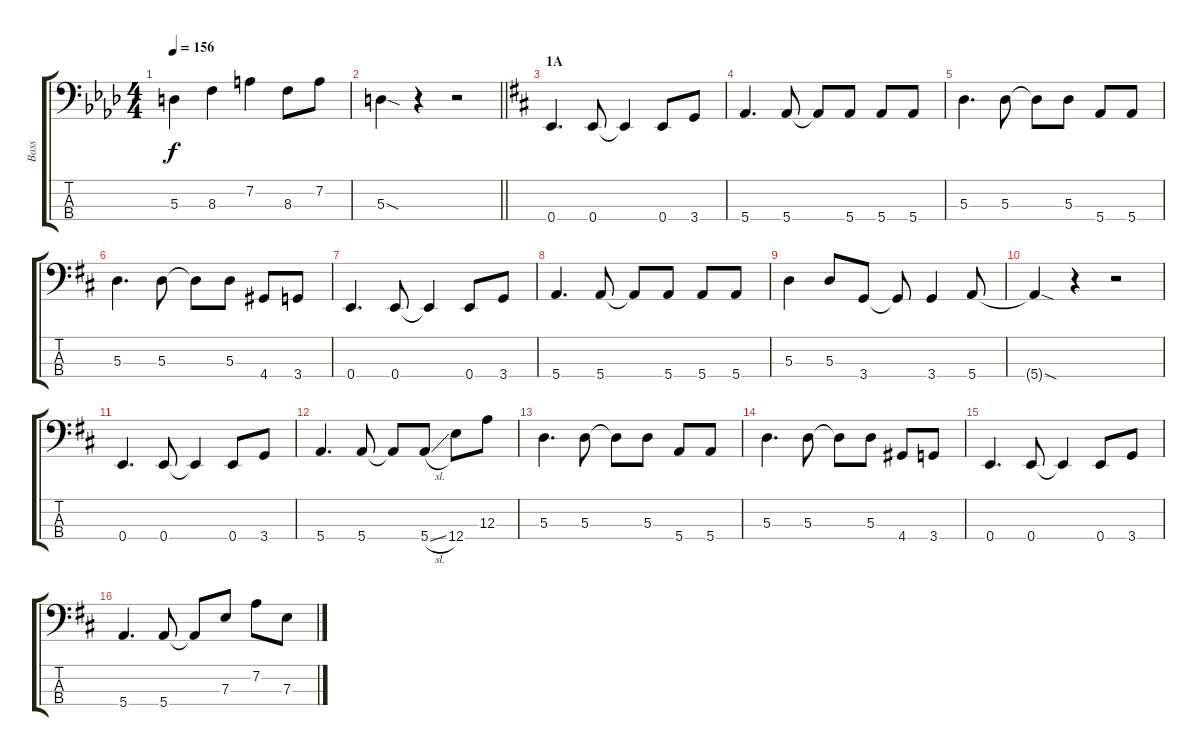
\track ("Bass" "Bass") {instrument electricbasspick}
\staff {score tabs}
\tuning (G2 D2 A1 E1) {hide}
\ts (4 4)
\tempo 156
\clef f4
\ks ab
5.3.4{dy f} 8.3.4 7.2.4 8.3.8 7.2.8 |
\barLineRight lightlight
5.3{sod}.4 r.4 r.2 |
\section ("" "1A")
\ks d
0.4.4{d} 0.4.8 0.4{t}.4 0.4.8 3.4.8 |
5.4.4{d} 5.4.8 5.4{t}.8 5.4.8 5.4.8 5.4.8 |
5.3.4{d} 5.3.8 5.3{t}.8 5.3.8 5.4.8 5.4.8 |
5.3.4{d} 5.3.8 5.3{t}.8 5.3.8 4.4.8 3.4.8 |
0.4.4{d} 0.4.8 0.4{t}.4 0.4.8 3.4.8 |
5.4.4{d} 5.4.8 5.4{t}.8 5.4.8 5.4.8 5.4.8 |
5.3.4 5.3.8 3.4.8 3.4{t}.8 3.4.4 5.4.8 |
5.4{sod t}.4 r.4 r.2 |
0.4.4{d} 0.4.8 0.4{t}.4 0.4.8 3.4.8 |
5.4.4{d} 5.4.8 5.4{t}.8 5.4{sl}.8 12.4.8 12.3.8 |
5.3.4{d} 5.3.8 5.3{t}.8 5.3.8 5.4.8 5.4.8 |
5.3.4{d} 5.3.8 5.3{t}.8 5.3.8 4.4.8 3.4.8 |
0.4.4{d} 0.4.8 0.4{t}.4 0.4.8 3.4.8 |
5.4.4{d} 5.4.8 5.4{t}.8 7.3.8 7.2.8 7.3.8
